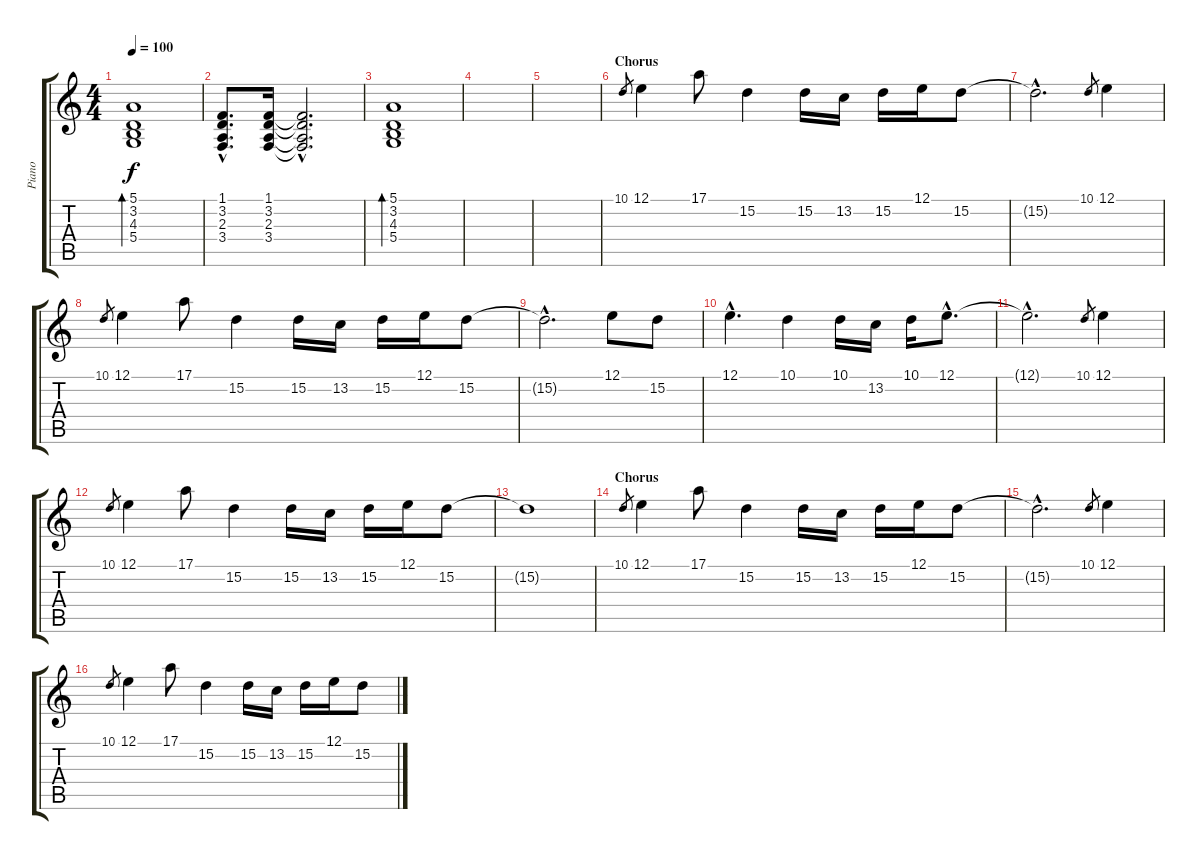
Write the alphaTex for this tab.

\track ("Piano" "Piano") {instrument acousticgrandpiano}
\staff {score tabs}
\tuning (E4 B3 G3 D3 A2 E2) {hide}
\ts (4 4)
\tempo 100
\clef g2
\ks c
(5.1 3.2 4.3 5.4).1{bd 240 dy f} |
(1.1{hac} 3.2{hac} 2.3{hac} 3.4{hac}).8{d} (1.1 3.2 2.3 3.4).16 (1.1{hac t} 3.2{hac t} 2.3{hac t} 3.4{hac t}).2{d} |
(5.1 3.2 4.3 5.4).1{bd 240} |
|
|
\section ("" "Chorus")
10.1.8{gr} 12.1.4{volume 14} 17.1.8 15.2.4 15.2.16 13.2.16 15.2.16 12.1.16 15.2.8 |
15.2{hac t}.2{d} 10.1.8{gr} 12.1.4 |
10.1.8{gr} 12.1.4 17.1.8 15.2.4 15.2.16 13.2.16 15.2.16 12.1.16 15.2.8 |
15.2{hac t}.2{d} 12.1.8 15.2.8 |
12.1{hac}.4{d} 10.1.4 10.1.16 13.2.16 10.1.16 12.1{hac}.8{d} |
12.1{hac t}.2{d} 10.1.8{gr} 12.1.4 |
10.1.8{gr} 12.1.4 17.1.8 15.2.4 15.2.16 13.2.16 15.2.16 12.1.16 15.2.8 |
15.2{t}.1 |
\section ("" "Chorus")
10.1.8{gr} 12.1.4 17.1.8 15.2.4 15.2.16 13.2.16 15.2.16 12.1.16 15.2.8 |
15.2{hac t}.2{d} 10.1.8{gr} 12.1.4 |
10.1.8{gr} 12.1.4 17.1.8 15.2.4 15.2.16 13.2.16 15.2.16 12.1.16 15.2.8
